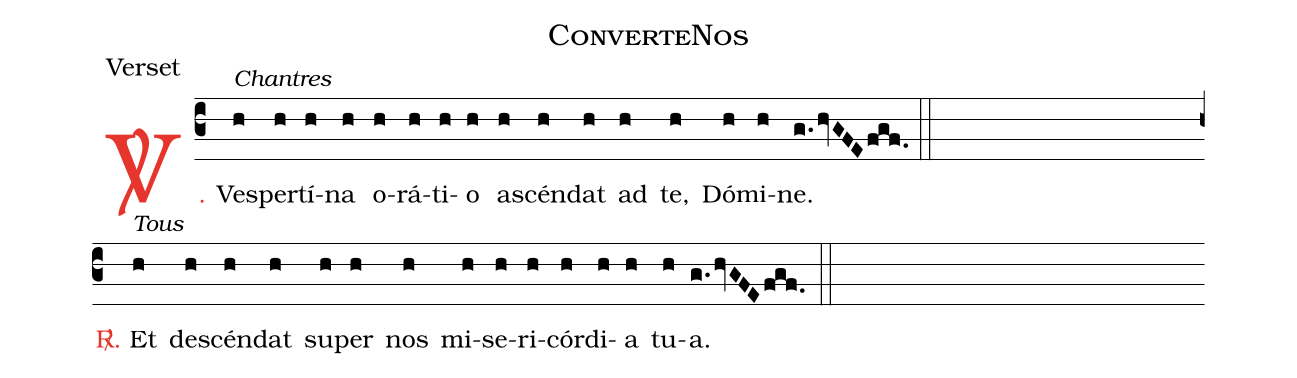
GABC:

name:ConverteNos;
office-part:Verset;
%%
(c3)
<c><sp>V/</sp>.</c> <alt>Chantres</alt>Ve(h)sper(h)tí(h)na(h) o(h)rá(h)ti(h)o(h) a(h)scén(h)dat(h) ad(h) te,(h) Dó(h)mi(h)ne.(g.hvGFEfgf.) (::) (Z)

<c><sp>R/</sp>.</c> <alt>Tous</alt>Et(h) de(h)scén(h)dat(h) su(h)per(h) nos(h) mi(h)se(h)ri(h)cór(h)di(h)a(h) tu(h)a.(g.hvGFEfgf.) (::)
